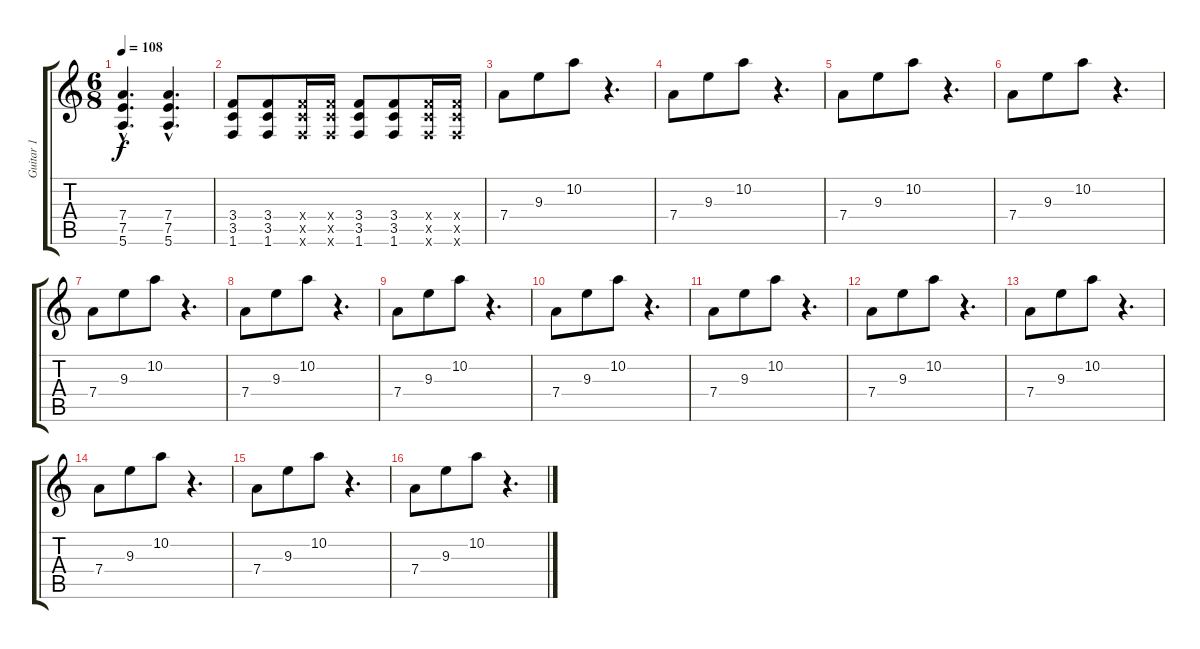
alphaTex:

\track ("Guitar 1" "Guitar 1") {instrument overdrivenguitar}
\staff {score tabs}
\tuning (E4 B3 G3 D3 A2 E2) {hide}
\ts (6 8)
\tempo 108
\clef g2
\ks c
(7.4{hac} 7.5{hac} 5.6{hac}).4{d dy f} (7.4{hac} 7.5{hac} 5.6{hac}).4{d} |
(3.4 3.5 1.6).8 (3.4 3.5 1.6).8 (3.4{x} 3.5{x} 1.6{x}).16 (3.4{x} 3.5{x} 1.6{x}).16 (3.4 3.5 1.6).8 (3.4 3.5 1.6).8 (3.4{x} 3.5{x} 1.6{x}).16 (3.4{x} 3.5{x} 1.6{x}).16 |
7.4.8 9.3.8 10.2.8 r.4{d} |
7.4.8 9.3.8 10.2.8 r.4{d} |
7.4.8 9.3.8 10.2.8 r.4{d} |
7.4.8 9.3.8 10.2.8 r.4{d} |
7.4.8 9.3.8 10.2.8 r.4{d} |
7.4.8 9.3.8 10.2.8 r.4{d} |
7.4.8 9.3.8 10.2.8 r.4{d} |
7.4.8 9.3.8 10.2.8 r.4{d} |
7.4.8 9.3.8 10.2.8 r.4{d} |
7.4.8 9.3.8 10.2.8 r.4{d} |
7.4.8 9.3.8 10.2.8 r.4{d} |
7.4.8 9.3.8 10.2.8 r.4{d} |
7.4.8 9.3.8 10.2.8 r.4{d} |
7.4.8 9.3.8 10.2.8 r.4{d}
